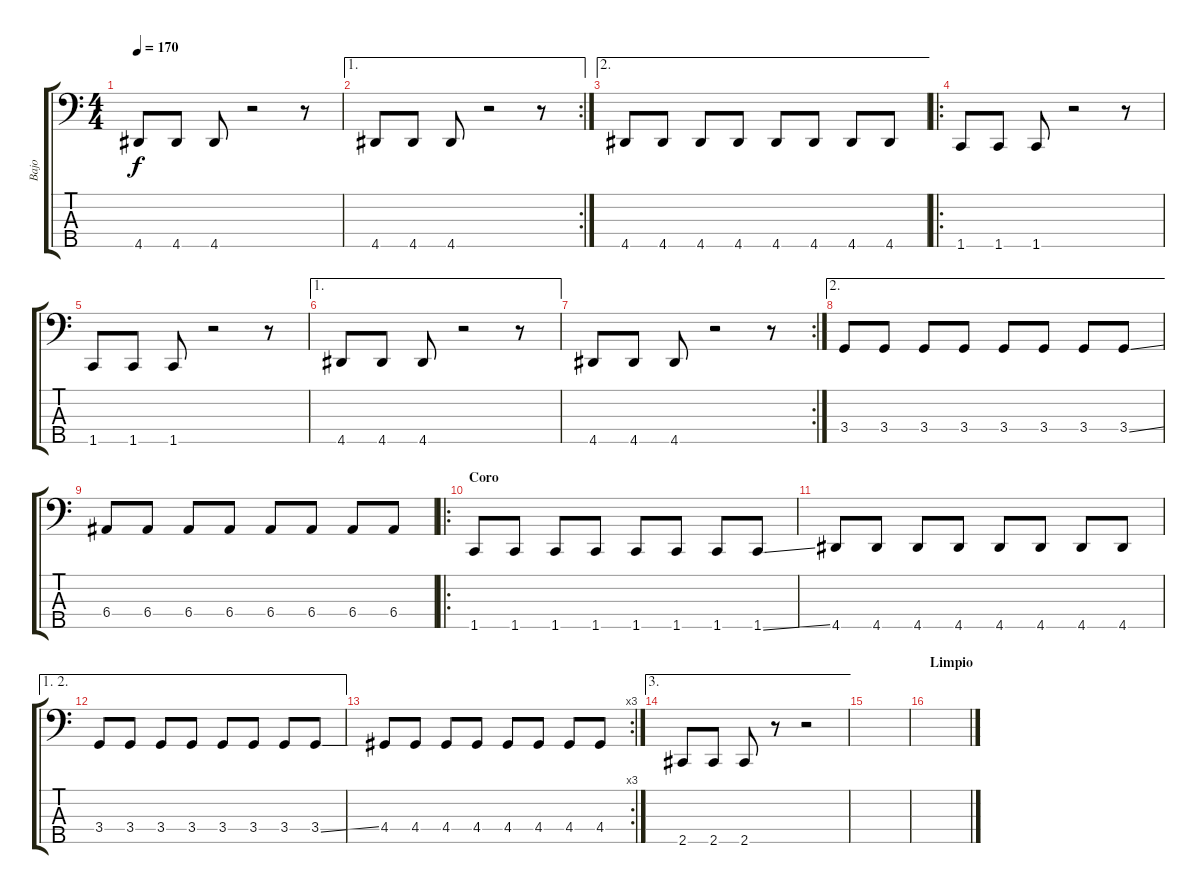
\track ("Bajo" "Bajo") {instrument electricbasspick}
\staff {score tabs}
\tuning (G2 D2 A1 E1 B0) {hide}
\ts (4 4)
\tempo 170
\clef f4
\ks c
4.5.8{dy f} 4.5.8 4.5.8 r.2 r.8 |
\ae 1
\rc 2
4.5.8 4.5.8 4.5.8 r.2 r.8 |
\ae 2
4.5.8 4.5.8 4.5.8 4.5.8 4.5.8 4.5.8 4.5.8 4.5.8 |
\ro
1.5.8 1.5.8 1.5.8 r.2 r.8 |
1.5.8 1.5.8 1.5.8 r.2 r.8 |
\ae 1
4.5.8 4.5.8 4.5.8 r.2 r.8 |
\rc 2
4.5.8 4.5.8 4.5.8 r.2 r.8 |
\ae 2
3.4.8 3.4.8 3.4.8 3.4.8 3.4.8 3.4.8 3.4.8 3.4{ss}.8 |
6.4.8 6.4.8 6.4.8 6.4.8 6.4.8 6.4.8 6.4.8 6.4.8 |
\ro
\section ("" "Coro")
1.5.8 1.5.8 1.5.8 1.5.8 1.5.8 1.5.8 1.5.8 1.5{ss}.8 |
4.5.8 4.5.8 4.5.8 4.5.8 4.5.8 4.5.8 4.5.8 4.5.8 |
\ae (1 2)
3.4.8 3.4.8 3.4.8 3.4.8 3.4.8 3.4.8 3.4.8 3.4{ss}.8 |
\rc 3
4.4.8 4.4.8 4.4.8 4.4.8 4.4.8 4.4.8 4.4.8 4.4.8 |
\ae 3
2.5.8 2.5.8 2.5.8 r.8 r.2 |
|
\section ("" "Limpio")
